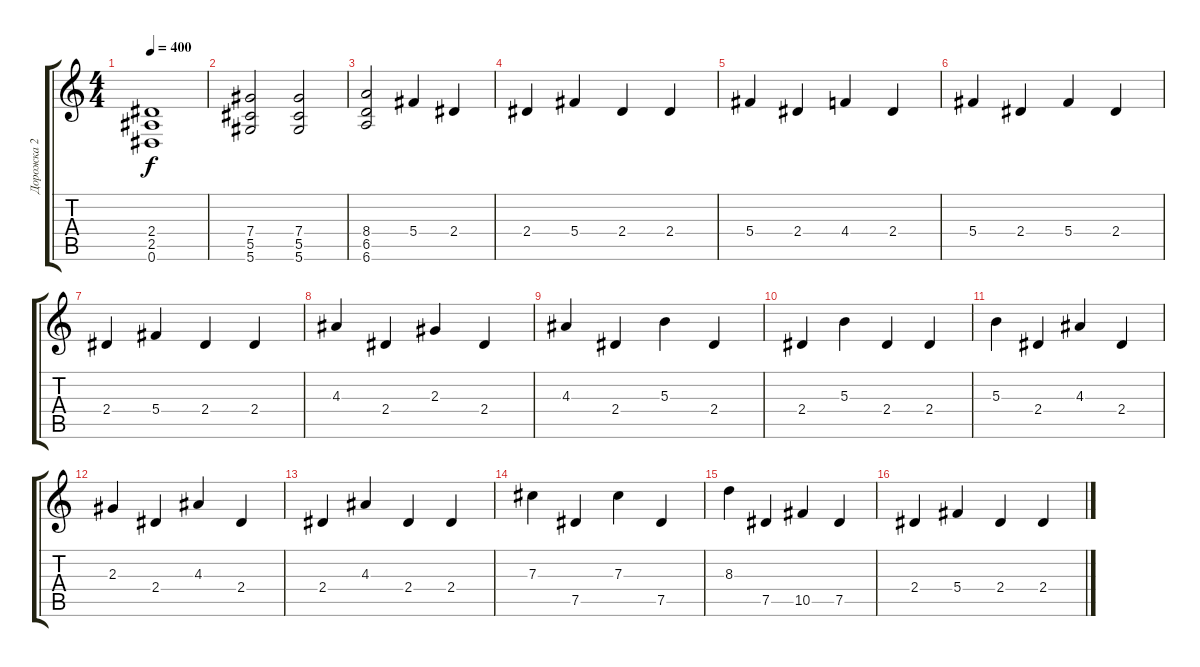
\track ("Дорожка 2" "Дорожка 2") {instrument overdrivenguitar}
\staff {score tabs}
\tuning (Eb4 Bb3 Gb3 Db3 Ab2 Eb2) {hide}
\ts (4 4)
\tempo 400
\clef g2
\ks c
(2.4{t} 2.5{t} 0.6{t}).1{dy f} |
(7.4 5.5 5.6).2 (7.4 5.5 5.6).2 |
(8.4 6.5 6.6).2 5.4.4 2.4.4 |
2.4.4 5.4.4 2.4.4 2.4.4 |
5.4.4 2.4.4 4.4.4 2.4.4 |
5.4.4 2.4.4 5.4.4 2.4.4 |
2.4.4 5.4.4 2.4.4 2.4.4 |
4.3.4 2.4.4 2.3.4 2.4.4 |
4.3.4 2.4.4 5.3.4 2.4.4 |
2.4.4 5.3.4 2.4.4 2.4.4 |
5.3.4 2.4.4 4.3.4 2.4.4 |
2.3.4 2.4.4 4.3.4 2.4.4 |
2.4.4 4.3.4 2.4.4 2.4.4 |
7.3.4 7.5.4 7.3.4 7.5.4 |
8.3.4 7.5.4 10.5.4 7.5.4 |
2.4.4 5.4.4 2.4.4 2.4.4
